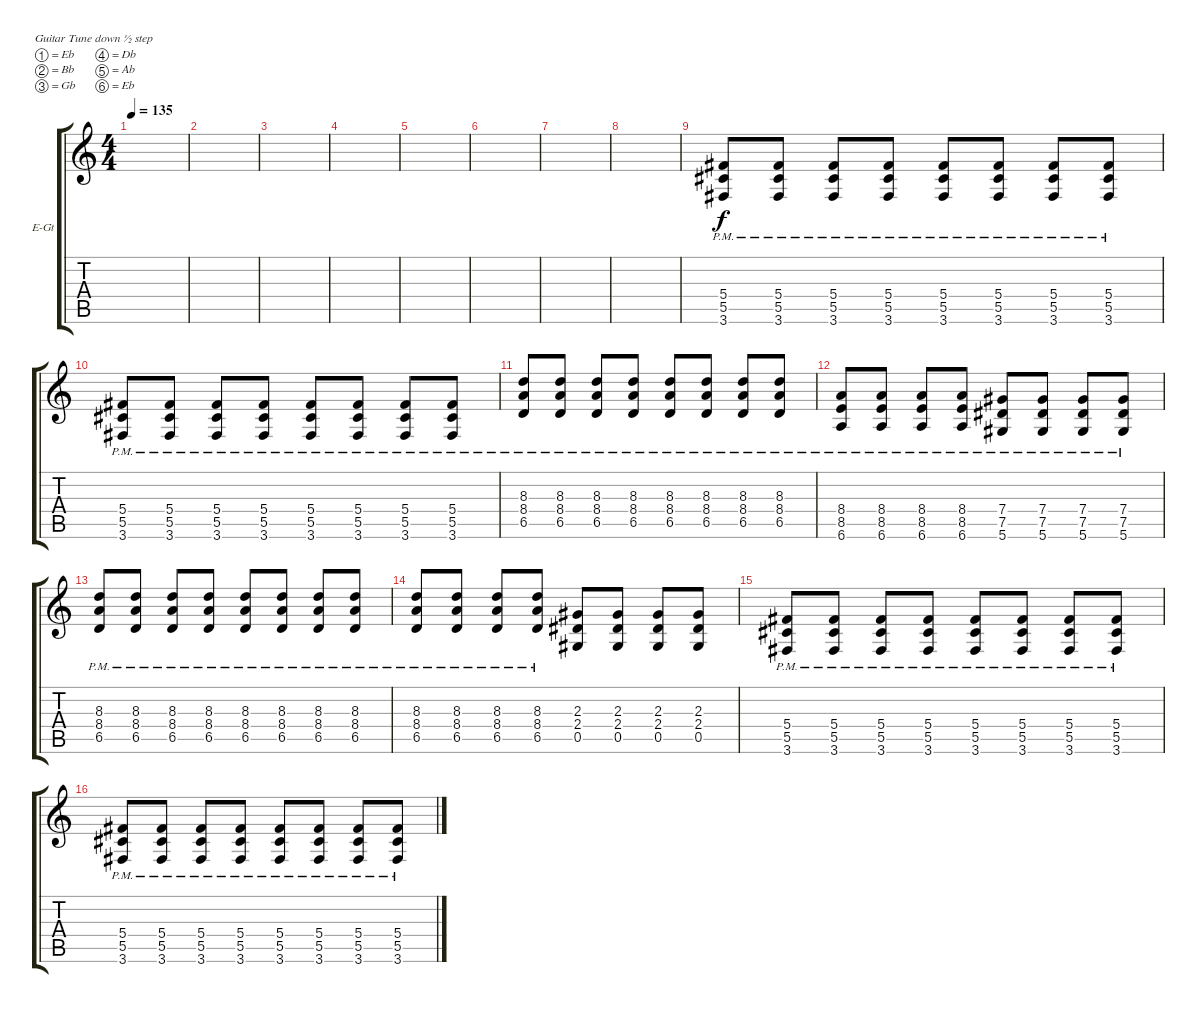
\defaultSystemsLayout 4
\bracketExtendMode groupsimilarinstruments
\firstSystemTrackNameOrientation horizontal
\otherSystemsTrackNameOrientation horizontal
\track ("Electric Guitar" "E-Gt") {instrument overdrivenguitar}
\staff {score tabs}
\tuning (Eb4 Bb3 Gb3 Db3 Ab2 Eb2)
\ts (4 4)
\tempo 135
\clef g2
\ks c
|
|
|
|
|
|
|
|
(3.6{pm} 5.5{pm} 5.4{pm}).8 (3.6{pm} 5.5{pm} 5.4{pm}).8 (3.6{pm} 5.5{pm} 5.4{pm}).8 (3.6{pm} 5.5{pm} 5.4{pm}).8 (3.6{pm} 5.5{pm} 5.4{pm}).8 (3.6{pm} 5.5{pm} 5.4{pm}).8 (3.6{pm} 5.5{pm} 5.4{pm}).8 (3.6{pm} 5.5{pm} 5.4{pm}).8 |
(3.6{pm} 5.4{pm} 5.5{pm}).8 (3.6{pm} 5.4{pm} 5.5{pm}).8 (3.6{pm} 5.4{pm} 5.5{pm}).8 (3.6{pm} 5.4{pm} 5.5{pm}).8 (3.6{pm} 5.4{pm} 5.5{pm}).8 (3.6{pm} 5.4{pm} 5.5{pm}).8 (3.6{pm} 5.4{pm} 5.5{pm}).8 (3.6{pm} 5.4{pm} 5.5{pm}).8 |
(6.5{pm} 8.4{pm} 8.3{pm}).8 (6.5{pm} 8.4{pm} 8.3{pm}).8 (6.5{pm} 8.4{pm} 8.3{pm}).8 (6.5{pm} 8.4{pm} 8.3{pm}).8 (6.5{pm} 8.4{pm} 8.3{pm}).8 (6.5{pm} 8.4{pm} 8.3{pm}).8 (6.5{pm} 8.4{pm} 8.3{pm}).8 (6.5{pm} 8.4{pm} 8.3{pm}).8 |
(8.5{pm} 8.4{pm} 6.6).8 (8.5{pm} 8.4{pm} 6.6).8 (8.5{pm} 8.4{pm} 6.6).8 (8.5{pm} 8.4{pm} 6.6).8 (7.5{pm} 7.4{pm} 5.6).8 (7.5{pm} 7.4{pm} 5.6).8 (7.5{pm} 7.4{pm} 5.6).8 (7.5{pm} 7.4{pm} 5.6).8 |
(6.5{pm} 8.4{pm} 8.3).8 (6.5{pm} 8.4{pm} 8.3).8 (6.5{pm} 8.4{pm} 8.3).8 (6.5{pm} 8.4{pm} 8.3).8 (6.5{pm} 8.4{pm} 8.3).8 (6.5{pm} 8.4{pm} 8.3).8 (6.5{pm} 8.4{pm} 8.3).8 (6.5{pm} 8.4{pm} 8.3).8 |
(8.4{pm} 6.5{pm} 8.3).8 (8.4{pm} 6.5{pm} 8.3).8 (8.4{pm} 6.5{pm} 8.3).8 (8.4{pm} 6.5{pm} 8.3).8 (2.4 0.5 2.3).8 (2.4 0.5 2.3).8 (2.4 0.5 2.3).8 (2.4 0.5 2.3).8 |
(3.6{pm} 5.5{pm} 5.4{pm}).8 (3.6{pm} 5.5{pm} 5.4{pm}).8 (3.6{pm} 5.5{pm} 5.4{pm}).8 (3.6{pm} 5.5{pm} 5.4{pm}).8 (3.6{pm} 5.5{pm} 5.4{pm}).8 (3.6{pm} 5.5{pm} 5.4{pm}).8 (3.6{pm} 5.5{pm} 5.4{pm}).8 (3.6{pm} 5.5{pm} 5.4{pm}).8 |
(3.6{pm} 5.4{pm} 5.5{pm}).8 (3.6{pm} 5.4{pm} 5.5{pm}).8 (3.6{pm} 5.4{pm} 5.5{pm}).8 (3.6{pm} 5.4{pm} 5.5{pm}).8 (3.6{pm} 5.4{pm} 5.5{pm}).8 (3.6{pm} 5.4{pm} 5.5{pm}).8 (3.6{pm} 5.4{pm} 5.5{pm}).8 (3.6{pm} 5.4{pm} 5.5{pm}).8
